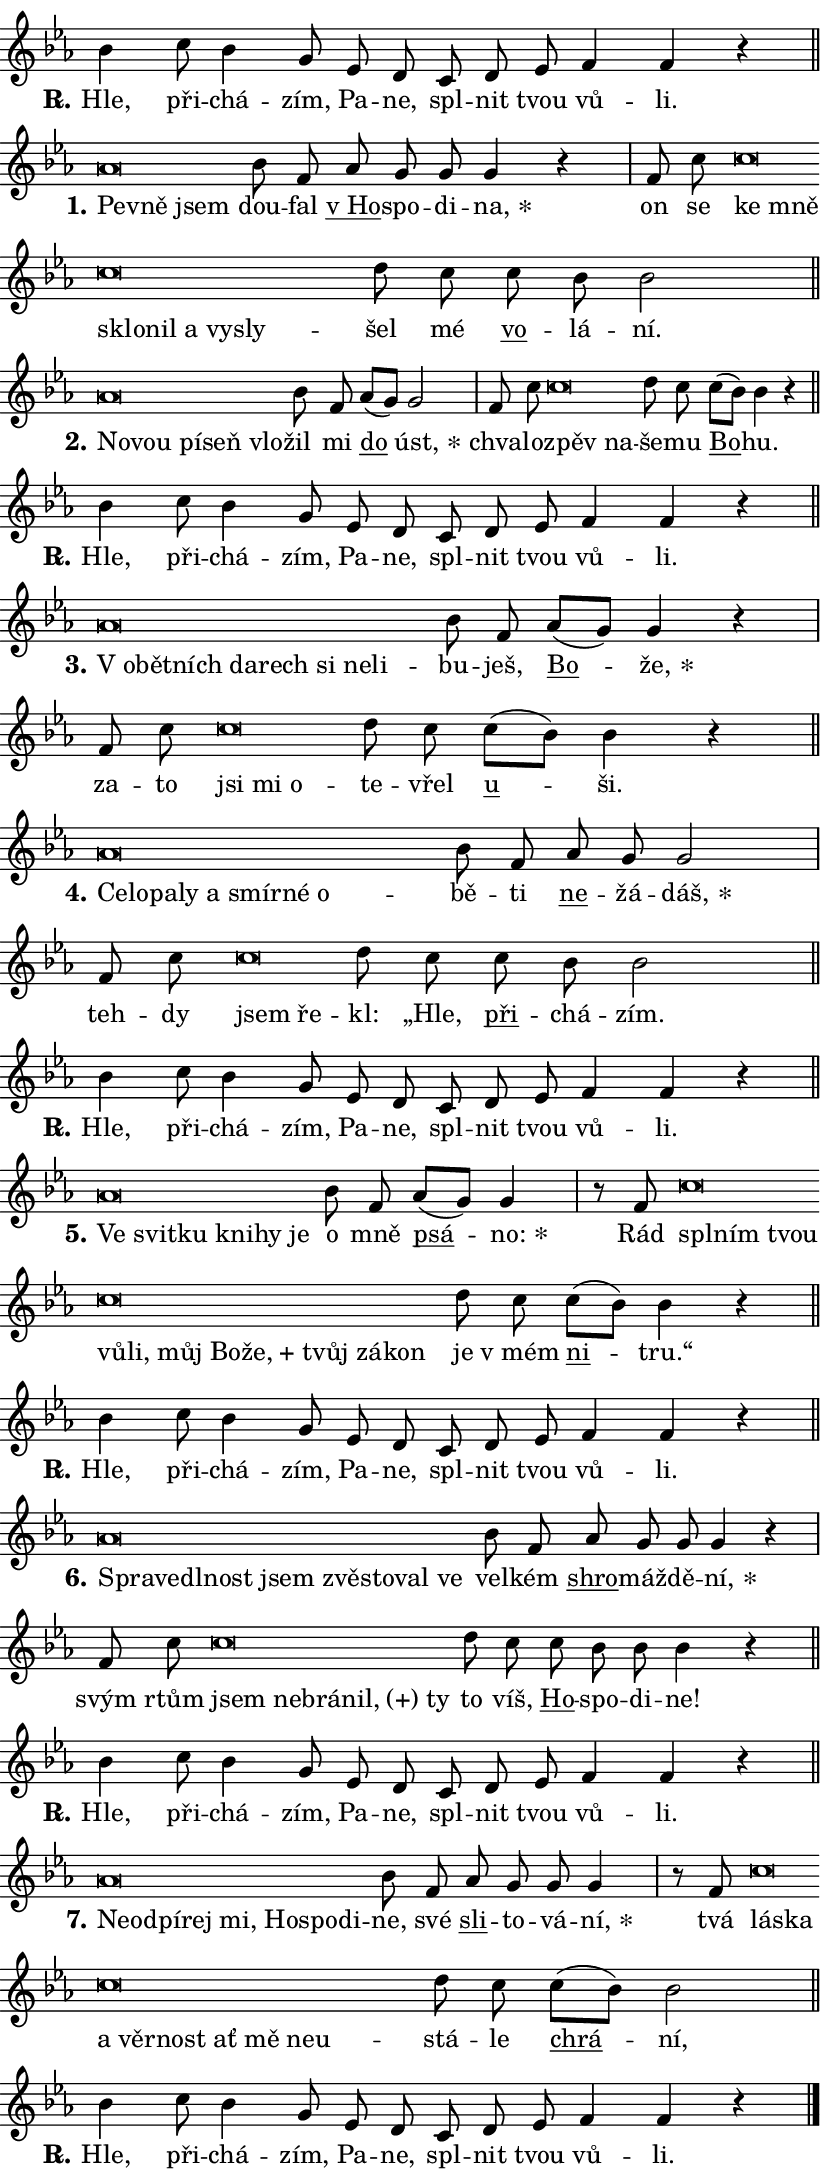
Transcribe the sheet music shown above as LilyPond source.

\version "2.24.0"
\header { tagline = "" }
\paper {
  indent = 0\cm
  top-margin = 0\cm
  right-margin = 0.13\cm % to fit lyric hyphens
  bottom-margin = 0\cm
  left-margin = 0\cm
  paper-width = 14\cm
  page-breaking = #ly:one-page-breaking
  system-system-spacing.basic-distance = #11
  score-system-spacing.basic-distance = #11
  ragged-last = ##f
}


%% Author: Thomas Morley
%% https://lists.gnu.org/archive/html/lilypond-user/2020-05/msg00002.html
#(define (line-position grob)
"Returns position of @var[grob} in current system:
   @code{'start}, if at first time-step
   @code{'end}, if at last time-step
   @code{'middle} otherwise
"
  (let* ((col (ly:item-get-column grob))
         (ln (ly:grob-object col 'left-neighbor))
         (rn (ly:grob-object col 'right-neighbor))
         (col-to-check-left (if (ly:grob? ln) ln col))
         (col-to-check-right (if (ly:grob? rn) rn col))
         (break-dir-left
           (and
             (ly:grob-property col-to-check-left 'non-musical #f)
             (ly:item-break-dir col-to-check-left)))
         (break-dir-right
           (and
             (ly:grob-property col-to-check-right 'non-musical #f)
             (ly:item-break-dir col-to-check-right))))
        (cond ((eqv? 1 break-dir-left) 'start)
              ((eqv? -1 break-dir-right) 'end)
              (else 'middle))))

#(define (tranparent-at-line-position vctor)
  (lambda (grob)
  "Relying on @code{line-position} select the relevant enry from @var{vctor}.
Used to determine transparency,"
    (case (line-position grob)
      ((end) (not (vector-ref vctor 0)))
      ((middle) (not (vector-ref vctor 1)))
      ((start) (not (vector-ref vctor 2))))))

noteHeadBreakVisibility =
#(define-music-function (break-visibility)(vector?)
"Makes @code{NoteHead}s transparent relying on @var{break-visibility}"
#{
  \override NoteHead.transparent =
    #(tranparent-at-line-position break-visibility)
#})

#(define delete-ledgers-for-transparent-note-heads
  (lambda (grob)
    "Reads whether a @code{NoteHead} is transparent.
If so this @code{NoteHead} is removed from @code{'note-heads} from
@var{grob}, which is supposed to be @code{LedgerLineSpanner}.
As a result ledgers are not printed for this @code{NoteHead}"
    (let* ((nhds-array (ly:grob-object grob 'note-heads))
           (nhds-list
             (if (ly:grob-array? nhds-array)
                 (ly:grob-array->list nhds-array)
                 '()))
           ;; Relies on the transparent-property being done before
           ;; Staff.LedgerLineSpanner.after-line-breaking is executed.
           ;; This is fragile ...
           (to-keep
             (remove
               (lambda (nhd)
                 (ly:grob-property nhd 'transparent #f))
               nhds-list)))
      ;; TODO find a better method to iterate over grob-arrays, similiar
      ;; to filter/remove etc for lists
      ;; For now rebuilt from scratch
      (set! (ly:grob-object grob 'note-heads)  '())
      (for-each
        (lambda (nhd)
          (ly:pointer-group-interface::add-grob grob 'note-heads nhd))
        to-keep))))

squashNotes = {
  \override NoteHead.X-extent = #'(-0.2 . 0.2)
  \override NoteHead.Y-extent = #'(-0.75 . 0)
  \override NoteHead.stencil =
    #(lambda (grob)
       (let ((pos (ly:grob-property grob 'staff-position)))
         (begin
           (if (< pos -7) (display "ERROR: Lower brevis then expected\n") (display ""))
           (if (<= pos -6) ly:text-interface::print ly:note-head::print))))
}
unSquashNotes = {
  \revert NoteHead.X-extent
  \revert NoteHead.Y-extent
  \revert NoteHead.stencil
}

hideNotes = \noteHeadBreakVisibility #begin-of-line-visible
unHideNotes = \noteHeadBreakVisibility #all-visible

% work-around for resetting accidentals
% https://lilypond.org/doc/v2.23/Documentation/notation/displaying-rhythms#unmetered-music
cadenzaMeasure = {
  \cadenzaOff
  \partial 1024 s1024
  \cadenzaOn
}

#(define-markup-command (accent layout props text) (markup?)
  "Underline accented syllable"
  (interpret-markup layout props
    #{\markup \override #'(offset . 4.3) \underline { #text }#}))

responsum = \markup \concat {
  "R" \hspace #-1.05 \path #0.1 #'((moveto 0 0.07) (lineto 0.9 0.8)) \hspace #0.05 "."
}

spaceSize = #0.6828661417322834 % exact space size for TeX Gyre Schola

\layout {
  \context {
    \Staff
    \remove "Time_signature_engraver"
    \override LedgerLineSpanner.after-line-breaking = #delete-ledgers-for-transparent-note-heads
  }
  \context {
    \Lyrics {
      \override LyricSpace.minimum-distance = \spaceSize
      \override LyricText.font-name = #"TeX Gyre Schola"
      \override LyricText.font-size = 1
      \override StanzaNumber.font-name = #"TeX Gyre Schola Bold"
      \override StanzaNumber.font-size = 1
    }
  }
  \context {
    \Score 
    \override NoteHead.text =
      #(lambda (grob) 
        (let ((pos (ly:grob-property grob 'staff-position)))
          #{\markup {
            \combine
              \halign #-0.55 \raise #(if (= pos -6) 0 0.5) \override #'(thickness . 2) \draw-line #'(3.2 . 0)
              \musicglyph "noteheads.sM1"
          }#}))
  }
}

% magnetic-lyrics.ily
%
%   written by
%     Jean Abou Samra <jean@abou-samra.fr>
%     Werner Lemberg <wl@gnu.org>
%
%   adapted by
%     Jiri Hon <jiri.hon@gmail.com>
%
% Version 2022-Apr-15

% https://www.mail-archive.com/lilypond-user@gnu.org/msg149350.html

#(define (Left_hyphen_pointer_engraver context)
   "Collect syllable-hyphen-syllable occurrences in lyrics and store
them in properties.  This engraver only looks to the left.  For
example, if the lyrics input is @code{foo -- bar}, it does the
following.

@itemize @bullet
@item
Set the @code{text} property of the @code{LyricHyphen} grob between
@q{foo} and @q{bar} to @code{foo}.

@item
Set the @code{left-hyphen} property of the @code{LyricText} grob with
text @q{foo} to the @code{LyricHyphen} grob between @q{foo} and
@q{bar}.
@end itemize

Use this auxiliary engraver in combination with the
@code{lyric-@/text::@/apply-@/magnetic-@/offset!} hook."
   (let ((hyphen #f)
         (text #f))
     (make-engraver
      (acknowledgers
       ((lyric-syllable-interface engraver grob source-engraver)
        (set! text grob)))
      (end-acknowledgers
       ((lyric-hyphen-interface engraver grob source-engraver)
        ;(when (not (grob::has-interface grob 'lyric-space-interface))
          (set! hyphen grob)));)
      ((stop-translation-timestep engraver)
       (when (and text hyphen)
         (ly:grob-set-object! text 'left-hyphen hyphen))
       (set! text #f)
       (set! hyphen #f)))))

#(define (lyric-text::apply-magnetic-offset! grob)
   "If the space between two syllables is less than the value in
property @code{LyricText@/.details@/.squash-threshold}, move the right
syllable to the left so that it gets concatenated with the left
syllable.

Use this function as a hook for
@code{LyricText@/.after-@/line-@/breaking} if the
@code{Left_@/hyphen_@/pointer_@/engraver} is active."
   (let ((hyphen (ly:grob-object grob 'left-hyphen #f)))
     (when hyphen
       (let ((left-text (ly:spanner-bound hyphen LEFT)))
         (when (grob::has-interface left-text 'lyric-syllable-interface)
           (let* ((common (ly:grob-common-refpoint grob left-text X))
                  (this-x-ext (ly:grob-extent grob common X))
                  (left-x-ext
                   (begin
                     ;; Trigger magnetism for left-text.
                     (ly:grob-property left-text 'after-line-breaking)
                     (ly:grob-extent left-text common X)))
                  ;; `delta` is the gap width between two syllables.
                  (delta (- (interval-start this-x-ext)
                            (interval-end left-x-ext)))
                  (details (ly:grob-property grob 'details))
                  (threshold (assoc-get 'squash-threshold details 0.2)))
             (when (< delta threshold)
               (let* (;; We have to manipulate the input text so that
                      ;; ligatures crossing syllable boundaries are not
                      ;; disabled.  For languages based on the Latin
                      ;; script this is essentially a beautification.
                      ;; However, for non-Western scripts it can be a
                      ;; necessity.
                      (lt (ly:grob-property left-text 'text))
                      (rt (ly:grob-property grob 'text))
                      (is-space (grob::has-interface hyphen 'lyric-space-interface))
                      (space (if is-space " " ""))
                      (extra-delta (if is-space spaceSize 0))
                      ;; Append new syllable.
                      (ltrt-space (if (and (string? lt) (string? rt))
                                (string-append lt space rt)
                                (make-concat-markup (list lt space rt))))
                      ;; Right-align `ltrt` to the right side.
                      (ltrt-space-markup (grob-interpret-markup
                               grob
                               (make-translate-markup
                                (cons (interval-length this-x-ext) 0)
                                (make-right-align-markup ltrt-space)))))
                 (begin
                   ;; Don't print `left-text`.
                   (ly:grob-set-property! left-text 'stencil #f)
                   ;; Set text and stencil (which holds all collected
                   ;; syllables so far) and shift it to the left.
                   (ly:grob-set-property! grob 'text ltrt-space)
                   (ly:grob-set-property! grob 'stencil ltrt-space-markup)
                   (ly:grob-translate-axis! grob (- (- delta extra-delta)) X))))))))))


#(define (lyric-hyphen::displace-bounds-first grob)
   ;; Make very sure this callback isn't triggered too early.
   (let ((left (ly:spanner-bound grob LEFT))
         (right (ly:spanner-bound grob RIGHT)))
     (ly:grob-property left 'after-line-breaking)
     (ly:grob-property right 'after-line-breaking)
     (ly:lyric-hyphen::print grob)))

squashThreshold = #0.4

\layout {
  \context {
    \Lyrics
    \consists #Left_hyphen_pointer_engraver
    \override LyricText.after-line-breaking =
      #lyric-text::apply-magnetic-offset!
    \override LyricHyphen.stencil = #lyric-hyphen::displace-bounds-first
    \override LyricText.details.squash-threshold = \squashThreshold
    \override LyricHyphen.minimum-distance = 0
    \override LyricHyphen.minimum-length = \squashThreshold
  }
}

squashText = \override LyricText.details.squash-threshold = 9999
unSquashText = \override LyricText.details.squash-threshold = \squashThreshold

leftText = \override LyricText.self-alignment-X = #LEFT
unLeftText = \revert LyricText.self-alignment-X

starOffset = #(lambda (grob) 
                (let ((x_offset (ly:self-alignment-interface::aligned-on-x-parent grob)))
                  (if (= x_offset 0) 0 (+ x_offset 1.2))))

star = #(define-music-function (syllable)(string?)
"Append star separator at the end of a syllable"
#{
  \once \override LyricText.X-offset = #starOffset
  \lyricmode { \markup {
    #syllable
    \override #'((font-name . "TeX Gyre Schola Bold")) \hspace #0.2 \lower #0.65 \larger "*"
  } }
#})

starAccent = #(define-music-function (syllable)(string?)
"Append star separator at the end of a syllable and make accent"
#{
  \once \override LyricText.X-offset = #starOffset
  \lyricmode { \markup {
    \accent #syllable
    \override #'((font-name . "TeX Gyre Schola Bold")) \hspace #0.2 \lower #0.65 \larger "*"
  } }
#})

breath = #(define-music-function (syllable)(string?)
"Append breathing indicator at the end of a syllable"
#{
  \lyricmode { \markup { #syllable "+" } }
#})

optionalBreath = #(define-music-function (syllable)(string?)
"Append optional breathing indicator at the end of a syllable"
#{
  \lyricmode { \markup { #syllable "(+)" } }
#})


\score {
    <<
        \new Voice = "melody" { \cadenzaOn \key es \major \relative { bes'4 c8 bes4 g8 \bar "" es d \bar "" c d es \bar "" f4 f r \cadenzaMeasure \bar "||" \break } }
        \new Lyrics \lyricsto "melody" { \lyricmode { \set stanza = \responsum
Hle, při -- chá -- zím, Pa -- ne, spl -- nit tvou vů -- li. } }
    >>
    \layout {}
}

\score {
    <<
        \new Voice = "melody" { \cadenzaOn \key es \major \relative { \squashNotes as'\breve*1/16 \hideNotes \breve*1/16 \breve*1/16 \bar "" \unHideNotes \unSquashNotes bes8 f \bar "" as g g g4 r \cadenzaMeasure \bar "|" f8 c' \bar "" \squashNotes c\breve*1/16 \hideNotes \breve*1/16 \bar "" \breve*1/16 \bar "" \breve*1/16 \bar "" \breve*1/16 \bar "" \breve*1/16 \breve*1/16 \bar "" \unHideNotes \unSquashNotes d8 c \bar "" c bes bes2 \cadenzaMeasure \bar "||" \break } }
        \new Lyrics \lyricsto "melody" { \lyricmode { \set stanza = "1."
\leftText Pev -- \squashText ně jsem \unLeftText \unSquashText dou -- fal \markup \accent "v Ho" -- spo -- di -- \star na, on se \leftText ke \squashText mně sklo -- nil a vy -- sly -- \unLeftText \unSquashText šel mé \markup \accent vo -- lá -- ní. } }
    >>
    \layout {}
}

\score {
    <<
        \new Voice = "melody" { \cadenzaOn \key es \major \relative { \squashNotes as'\breve*1/16 \hideNotes \breve*1/16 \bar "" \breve*1/16 \bar "" \breve*1/16 \breve*1/16 \bar "" \unHideNotes \unSquashNotes bes8 f \bar "" as[( g)] g2 \cadenzaMeasure \bar "|" f8 c' \bar "" \squashNotes c\breve*1/16 \hideNotes \breve*1/16 \bar "" \unHideNotes \unSquashNotes d8 c \bar "" c[( bes)] bes4 r \cadenzaMeasure \bar "||" \break } }
        \new Lyrics \lyricsto "melody" { \lyricmode { \set stanza = "2."
\leftText No -- \squashText vou pí -- seň vlo -- \unLeftText \unSquashText žil mi \markup \accent do \star úst, chva -- lo -- \leftText zpěv \squashText na -- \unLeftText \unSquashText še -- mu \markup \accent Bo -- hu. } }
    >>
    \layout {}
}

\score {
    <<
        \new Voice = "melody" { \cadenzaOn \key es \major \relative { bes'4 c8 bes4 g8 \bar "" es d \bar "" c d es \bar "" f4 f r \cadenzaMeasure \bar "||" \break } }
        \new Lyrics \lyricsto "melody" { \lyricmode { \set stanza = \responsum
Hle, při -- chá -- zím, Pa -- ne, spl -- nit tvou vů -- li. } }
    >>
    \layout {}
}

\score {
    <<
        \new Voice = "melody" { \cadenzaOn \key es \major \relative { \squashNotes as'\breve*1/16 \hideNotes \breve*1/16 \bar "" \breve*1/16 \bar "" \breve*1/16 \bar "" \breve*1/16 \bar "" \breve*1/16 \bar "" \breve*1/16 \breve*1/16 \bar "" \unHideNotes \unSquashNotes bes8 f \bar "" as[( g)] g4 r \cadenzaMeasure \bar "|" f8 c' \bar "" \squashNotes c\breve*1/16 \hideNotes \breve*1/16 \breve*1/16 \bar "" \unHideNotes \unSquashNotes d8 c \bar "" c[( bes)] bes4 r \cadenzaMeasure \bar "||" \break } }
        \new Lyrics \lyricsto "melody" { \lyricmode { \set stanza = "3."
\leftText "V o" -- \squashText bět -- ních da -- rech si ne -- li -- \unLeftText \unSquashText bu -- ješ, \markup \accent Bo -- \star že, za -- to \leftText jsi \squashText mi o -- \unLeftText \unSquashText te -- vřel \markup \accent u -- ši. } }
    >>
    \layout {}
}

\score {
    <<
        \new Voice = "melody" { \cadenzaOn \key es \major \relative { \squashNotes as'\breve*1/16 \hideNotes \breve*1/16 \bar "" \breve*1/16 \bar "" \breve*1/16 \bar "" \breve*1/16 \bar "" \breve*1/16 \bar "" \breve*1/16 \breve*1/16 \bar "" \unHideNotes \unSquashNotes bes8 f \bar "" as g g2 \cadenzaMeasure \bar "|" f8 c' \bar "" \squashNotes c\breve*1/16 \hideNotes \breve*1/16 \bar "" \unHideNotes \unSquashNotes d8 c \bar "" c bes bes2 \cadenzaMeasure \bar "||" \break } }
        \new Lyrics \lyricsto "melody" { \lyricmode { \set stanza = "4."
\leftText Ce -- \squashText lo -- pa -- ly a smír -- né o -- \unLeftText \unSquashText bě -- ti \markup \accent ne -- žá -- \star dáš, teh -- dy \leftText jsem \squashText ře -- \unLeftText \unSquashText kl: „Hle, \markup \accent při -- chá -- zím. } }
    >>
    \layout {}
}

\score {
    <<
        \new Voice = "melody" { \cadenzaOn \key es \major \relative { bes'4 c8 bes4 g8 \bar "" es d \bar "" c d es \bar "" f4 f r \cadenzaMeasure \bar "||" \break } }
        \new Lyrics \lyricsto "melody" { \lyricmode { \set stanza = \responsum
Hle, při -- chá -- zím, Pa -- ne, spl -- nit tvou vů -- li. } }
    >>
    \layout {}
}

\score {
    <<
        \new Voice = "melody" { \cadenzaOn \key es \major \relative { \squashNotes as'\breve*1/16 \hideNotes \breve*1/16 \bar "" \breve*1/16 \bar "" \breve*1/16 \bar "" \breve*1/16 \breve*1/16 \bar "" \unHideNotes \unSquashNotes bes8 f \bar "" as[( g)] g4 \cadenzaMeasure \bar "|" r8 f8 \squashNotes c'\breve*1/16 \hideNotes \breve*1/16 \bar "" \breve*1/16 \bar "" \breve*1/16 \bar "" \breve*1/16 \bar "" \breve*1/16 \bar "" \breve*1/16 \bar "" \breve*1/16 \bar "" \breve*1/16 \bar "" \breve*1/16 \breve*1/16 \bar "" \unHideNotes \unSquashNotes d8 c \bar "" c[( bes)] bes4 r \cadenzaMeasure \bar "||" \break } }
        \new Lyrics \lyricsto "melody" { \lyricmode { \set stanza = "5."
\leftText Ve \squashText svit -- ku kni -- hy je \unLeftText \unSquashText o mně \markup \accent psá -- \star no: Rád \leftText spl -- \squashText ním tvou vů -- li, můj Bo -- \breath "že," tvůj zá -- kon \unLeftText \unSquashText je "v mém" \markup \accent ni -- tru.“ } }
    >>
    \layout {}
}

\score {
    <<
        \new Voice = "melody" { \cadenzaOn \key es \major \relative { bes'4 c8 bes4 g8 \bar "" es d \bar "" c d es \bar "" f4 f r \cadenzaMeasure \bar "||" \break } }
        \new Lyrics \lyricsto "melody" { \lyricmode { \set stanza = \responsum
Hle, při -- chá -- zím, Pa -- ne, spl -- nit tvou vů -- li. } }
    >>
    \layout {}
}

\score {
    <<
        \new Voice = "melody" { \cadenzaOn \key es \major \relative { \squashNotes as'\breve*1/16 \hideNotes \breve*1/16 \bar "" \breve*1/16 \bar "" \breve*1/16 \bar "" \breve*1/16 \bar "" \breve*1/16 \bar "" \breve*1/16 \bar "" \breve*1/16 \breve*1/16 \bar "" \unHideNotes \unSquashNotes bes8 f \bar "" as g g g4 r \cadenzaMeasure \bar "|" f8 c' \bar "" \squashNotes c\breve*1/16 \hideNotes \breve*1/16 \bar "" \breve*1/16 \bar "" \breve*1/16 \breve*1/16 \bar "" \unHideNotes \unSquashNotes d8 c \bar "" c bes bes bes4 r \cadenzaMeasure \bar "||" \break } }
        \new Lyrics \lyricsto "melody" { \lyricmode { \set stanza = "6."
\leftText Spra -- \squashText ve -- dl -- nost jsem zvě -- sto -- val ve \unLeftText \unSquashText vel -- kém \markup \accent shro -- máž -- dě -- \star ní, svým rtům \leftText jsem \squashText ne -- brá -- \optionalBreath nil, ty \unLeftText \unSquashText to víš, \markup \accent Ho -- spo -- di -- ne! } }
    >>
    \layout {}
}

\score {
    <<
        \new Voice = "melody" { \cadenzaOn \key es \major \relative { bes'4 c8 bes4 g8 \bar "" es d \bar "" c d es \bar "" f4 f r \cadenzaMeasure \bar "||" \break } }
        \new Lyrics \lyricsto "melody" { \lyricmode { \set stanza = \responsum
Hle, při -- chá -- zím, Pa -- ne, spl -- nit tvou vů -- li. } }
    >>
    \layout {}
}

\score {
    <<
        \new Voice = "melody" { \cadenzaOn \key es \major \relative { \squashNotes as'\breve*1/16 \hideNotes \breve*1/16 \bar "" \breve*1/16 \bar "" \breve*1/16 \bar "" \breve*1/16 \bar "" \breve*1/16 \bar "" \breve*1/16 \breve*1/16 \bar "" \unHideNotes \unSquashNotes bes8 f \bar "" as g g g4 \cadenzaMeasure \bar "|" r8 f8 \squashNotes c'\breve*1/16 \hideNotes \breve*1/16 \bar "" \breve*1/16 \bar "" \breve*1/16 \bar "" \breve*1/16 \bar "" \breve*1/16 \bar "" \breve*1/16 \bar "" \breve*1/16 \breve*1/16 \bar "" \unHideNotes \unSquashNotes d8 c \bar "" c[( bes)] bes2 \cadenzaMeasure \bar "||" \break } }
        \new Lyrics \lyricsto "melody" { \lyricmode { \set stanza = "7."
\leftText Ne -- \squashText od -- pí -- rej mi, Ho -- spo -- di -- \unLeftText \unSquashText ne, své \markup \accent sli -- to -- vá -- \star ní, tvá \leftText lá -- \squashText ska a věr -- nost ať mě ne -- u -- \unLeftText \unSquashText stá -- le \markup \accent chrá -- ní, } }
    >>
    \layout {}
}

\score {
    <<
        \new Voice = "melody" { \cadenzaOn \key es \major \relative { bes'4 c8 bes4 g8 \bar "" es d \bar "" c d es \bar "" f4 f r \cadenzaMeasure \bar "||" \break } \bar "|." }
        \new Lyrics \lyricsto "melody" { \lyricmode { \set stanza = \responsum
Hle, při -- chá -- zím, Pa -- ne, spl -- nit tvou vů -- li. } }
    >>
    \layout {}
}
